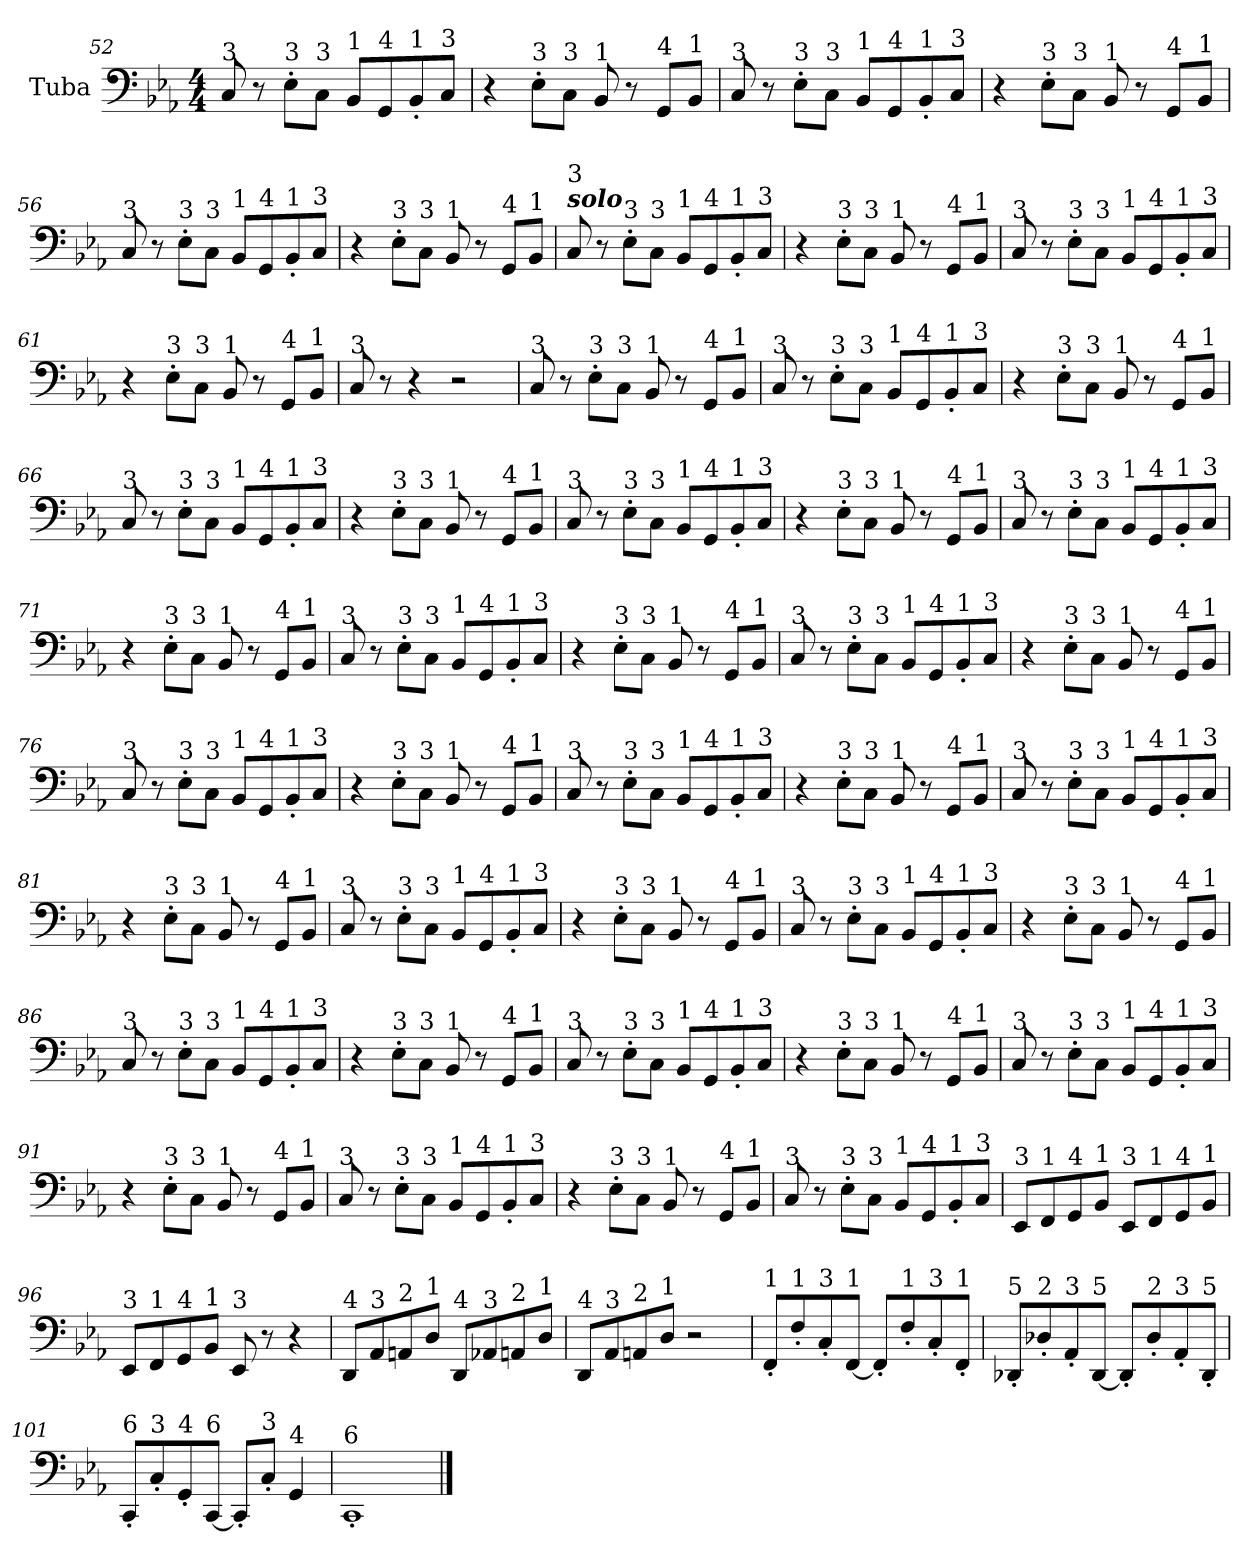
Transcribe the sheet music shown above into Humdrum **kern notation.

**kern
*part1
*staff1
*I"Tuba
*I'Tba
*clefF4
*k[b-e-a-]
*M4/4
=52
!LO:TX:a:t=3
8C/
8r
!LO:TX:a:t=3
8E-'\L
!LO:TX:a:t=3
8C\J
!LO:TX:a:t=1
8BB-/L
!LO:TX:a:t=4
8GG/
!LO:TX:a:t=1
8BB-'/
!LO:TX:a:t=3
8C/J
=53
4r
!LO:TX:a:t=3
8E-'\L
!LO:TX:a:t=3
8C\J
!LO:TX:a:t=1
8BB-/
8r
!LO:TX:a:t=4
8GG/L
!LO:TX:a:t=1
8BB-/J
=54
!LO:TX:a:t=3
8C/
8r
!LO:TX:a:t=3
8E-'\L
!LO:TX:a:t=3
8C\J
!LO:TX:a:t=1
8BB-/L
!LO:TX:a:t=4
8GG/
!LO:TX:a:t=1
8BB-'/
!LO:TX:a:t=3
8C/J
!!LO:LB:g=z
=55
4r
!LO:TX:a:t=3
8E-'\L
!LO:TX:a:t=3
8C\J
!LO:TX:a:t=1
8BB-/
8r
!LO:TX:a:t=4
8GG/L
!LO:TX:a:t=1
8BB-/J
=56
!LO:TX:a:t=3
8C/
8r
!LO:TX:a:t=3
8E-'\L
!LO:TX:a:t=3
8C\J
!LO:TX:a:t=1
8BB-/L
!LO:TX:a:t=4
8GG/
!LO:TX:a:t=1
8BB-'/
!LO:TX:a:t=3
8C/J
=57
4r
!LO:TX:a:t=3
8E-'\L
!LO:TX:a:t=3
8C\J
!LO:TX:a:t=1
8BB-/
8r
!LO:TX:a:t=4
8GG/L
!LO:TX:a:t=1
8BB-/J
=58
!LO:TX:a:Bi:t=solo
!LO:TX:a:t=3
8C/
8r
!LO:TX:a:t=3
8E-'\L
!LO:TX:a:t=3
8C\J
!LO:TX:a:t=1
8BB-/L
!LO:TX:a:t=4
8GG/
!LO:TX:a:t=1
8BB-'/
!LO:TX:a:t=3
8C/J
=59
4r
!LO:TX:a:t=3
8E-'\L
!LO:TX:a:t=3
8C\J
!LO:TX:a:t=1
8BB-/
8r
!LO:TX:a:t=4
8GG/L
!LO:TX:a:t=1
8BB-/J
!!LO:LB:g=z
=60
!LO:TX:a:t=3
8C/
8r
!LO:TX:a:t=3
8E-'\L
!LO:TX:a:t=3
8C\J
!LO:TX:a:t=1
8BB-/L
!LO:TX:a:t=4
8GG/
!LO:TX:a:t=1
8BB-'/
!LO:TX:a:t=3
8C/J
=61
4r
!LO:TX:a:t=3
8E-'\L
!LO:TX:a:t=3
8C\J
!LO:TX:a:t=1
8BB-/
8r
!LO:TX:a:t=4
8GG/L
!LO:TX:a:t=1
8BB-/J
=62
!LO:TX:a:t=3
8C/
8r
4r
2r
=63
!LO:TX:a:t=3
8C/
8r
!LO:TX:a:t=3
8E-'\L
!LO:TX:a:t=3
8C\J
!LO:TX:a:t=1
8BB-/
8r
!LO:TX:a:t=4
8GG/L
!LO:TX:a:t=1
8BB-/J
=64
!LO:TX:a:t=3
8C/
8r
!LO:TX:a:t=3
8E-'\L
!LO:TX:a:t=3
8C\J
!LO:TX:a:t=1
8BB-/L
!LO:TX:a:t=4
8GG/
!LO:TX:a:t=1
8BB-'/
!LO:TX:a:t=3
8C/J
!!LO:LB:g=z
=65
4r
!LO:TX:a:t=3
8E-'\L
!LO:TX:a:t=3
8C\J
!LO:TX:a:t=1
8BB-/
8r
!LO:TX:a:t=4
8GG/L
!LO:TX:a:t=1
8BB-/J
=66
!LO:TX:a:t=3
8C/
8r
!LO:TX:a:t=3
8E-'\L
!LO:TX:a:t=3
8C\J
!LO:TX:a:t=1
8BB-/L
!LO:TX:a:t=4
8GG/
!LO:TX:a:t=1
8BB-'/
!LO:TX:a:t=3
8C/J
=67
4r
!LO:TX:a:t=3
8E-'\L
!LO:TX:a:t=3
8C\J
!LO:TX:a:t=1
8BB-/
8r
!LO:TX:a:t=4
8GG/L
!LO:TX:a:t=1
8BB-/J
=68
!LO:TX:a:t=3
8C/
8r
!LO:TX:a:t=3
8E-'\L
!LO:TX:a:t=3
8C\J
!LO:TX:a:t=1
8BB-/L
!LO:TX:a:t=4
8GG/
!LO:TX:a:t=1
8BB-'/
!LO:TX:a:t=3
8C/J
=69
4r
!LO:TX:a:t=3
8E-'\L
!LO:TX:a:t=3
8C\J
!LO:TX:a:t=1
8BB-/
8r
!LO:TX:a:t=4
8GG/L
!LO:TX:a:t=1
8BB-/J
!!LO:LB:g=z
=70
!LO:TX:a:t=3
8C/
8r
!LO:TX:a:t=3
8E-'\L
!LO:TX:a:t=3
8C\J
!LO:TX:a:t=1
8BB-/L
!LO:TX:a:t=4
8GG/
!LO:TX:a:t=1
8BB-'/
!LO:TX:a:t=3
8C/J
=71
4r
!LO:TX:a:t=3
8E-'\L
!LO:TX:a:t=3
8C\J
!LO:TX:a:t=1
8BB-/
8r
!LO:TX:a:t=4
8GG/L
!LO:TX:a:t=1
8BB-/J
=72
!LO:TX:a:t=3
8C/
8r
!LO:TX:a:t=3
8E-'\L
!LO:TX:a:t=3
8C\J
!LO:TX:a:t=1
8BB-/L
!LO:TX:a:t=4
8GG/
!LO:TX:a:t=1
8BB-'/
!LO:TX:a:t=3
8C/J
=73
4r
!LO:TX:a:t=3
8E-'\L
!LO:TX:a:t=3
8C\J
!LO:TX:a:t=1
8BB-/
8r
!LO:TX:a:t=4
8GG/L
!LO:TX:a:t=1
8BB-/J
=74
!LO:TX:a:t=3
8C/
8r
!LO:TX:a:t=3
8E-'\L
!LO:TX:a:t=3
8C\J
!LO:TX:a:t=1
8BB-/L
!LO:TX:a:t=4
8GG/
!LO:TX:a:t=1
8BB-'/
!LO:TX:a:t=3
8C/J
!!LO:LB:g=z
=75
4r
!LO:TX:a:t=3
8E-'\L
!LO:TX:a:t=3
8C\J
!LO:TX:a:t=1
8BB-/
8r
!LO:TX:a:t=4
8GG/L
!LO:TX:a:t=1
8BB-/J
=76
!LO:TX:a:t=3
8C/
8r
!LO:TX:a:t=3
8E-'\L
!LO:TX:a:t=3
8C\J
!LO:TX:a:t=1
8BB-/L
!LO:TX:a:t=4
8GG/
!LO:TX:a:t=1
8BB-'/
!LO:TX:a:t=3
8C/J
=77
4r
!LO:TX:a:t=3
8E-'\L
!LO:TX:a:t=3
8C\J
!LO:TX:a:t=1
8BB-/
8r
!LO:TX:a:t=4
8GG/L
!LO:TX:a:t=1
8BB-/J
=78
!LO:TX:a:t=3
8C/
8r
!LO:TX:a:t=3
8E-'\L
!LO:TX:a:t=3
8C\J
!LO:TX:a:t=1
8BB-/L
!LO:TX:a:t=4
8GG/
!LO:TX:a:t=1
8BB-'/
!LO:TX:a:t=3
8C/J
=79
4r
!LO:TX:a:t=3
8E-'\L
!LO:TX:a:t=3
8C\J
!LO:TX:a:t=1
8BB-/
8r
!LO:TX:a:t=4
8GG/L
!LO:TX:a:t=1
8BB-/J
!!LO:LB:g=z
=80
!LO:TX:a:t=3
8C/
8r
!LO:TX:a:t=3
8E-'\L
!LO:TX:a:t=3
8C\J
!LO:TX:a:t=1
8BB-/L
!LO:TX:a:t=4
8GG/
!LO:TX:a:t=1
8BB-'/
!LO:TX:a:t=3
8C/J
=81
4r
!LO:TX:a:t=3
8E-'\L
!LO:TX:a:t=3
8C\J
!LO:TX:a:t=1
8BB-/
8r
!LO:TX:a:t=4
8GG/L
!LO:TX:a:t=1
8BB-/J
=82
!LO:TX:a:t=3
8C/
8r
!LO:TX:a:t=3
8E-'\L
!LO:TX:a:t=3
8C\J
!LO:TX:a:t=1
8BB-/L
!LO:TX:a:t=4
8GG/
!LO:TX:a:t=1
8BB-'/
!LO:TX:a:t=3
8C/J
=83
4r
!LO:TX:a:t=3
8E-'\L
!LO:TX:a:t=3
8C\J
!LO:TX:a:t=1
8BB-/
8r
!LO:TX:a:t=4
8GG/L
!LO:TX:a:t=1
8BB-/J
=84
!LO:TX:a:t=3
8C/
8r
!LO:TX:a:t=3
8E-'\L
!LO:TX:a:t=3
8C\J
!LO:TX:a:t=1
8BB-/L
!LO:TX:a:t=4
8GG/
!LO:TX:a:t=1
8BB-'/
!LO:TX:a:t=3
8C/J
!!LO:LB:g=z
=85
4r
!LO:TX:a:t=3
8E-'\L
!LO:TX:a:t=3
8C\J
!LO:TX:a:t=1
8BB-/
8r
!LO:TX:a:t=4
8GG/L
!LO:TX:a:t=1
8BB-/J
=86
!LO:TX:a:t=3
8C/
8r
!LO:TX:a:t=3
8E-'\L
!LO:TX:a:t=3
8C\J
!LO:TX:a:t=1
8BB-/L
!LO:TX:a:t=4
8GG/
!LO:TX:a:t=1
8BB-'/
!LO:TX:a:t=3
8C/J
=87
4r
!LO:TX:a:t=3
8E-'\L
!LO:TX:a:t=3
8C\J
!LO:TX:a:t=1
8BB-/
8r
!LO:TX:a:t=4
8GG/L
!LO:TX:a:t=1
8BB-/J
=88
!LO:TX:a:t=3
8C/
8r
!LO:TX:a:t=3
8E-'\L
!LO:TX:a:t=3
8C\J
!LO:TX:a:t=1
8BB-/L
!LO:TX:a:t=4
8GG/
!LO:TX:a:t=1
8BB-'/
!LO:TX:a:t=3
8C/J
=89
4r
!LO:TX:a:t=3
8E-'\L
!LO:TX:a:t=3
8C\J
!LO:TX:a:t=1
8BB-/
8r
!LO:TX:a:t=4
8GG/L
!LO:TX:a:t=1
8BB-/J
!!LO:LB:g=z
=90
!LO:TX:a:t=3
8C/
8r
!LO:TX:a:t=3
8E-'\L
!LO:TX:a:t=3
8C\J
!LO:TX:a:t=1
8BB-/L
!LO:TX:a:t=4
8GG/
!LO:TX:a:t=1
8BB-'/
!LO:TX:a:t=3
8C/J
=91
4r
!LO:TX:a:t=3
8E-'\L
!LO:TX:a:t=3
8C\J
!LO:TX:a:t=1
8BB-/
8r
!LO:TX:a:t=4
8GG/L
!LO:TX:a:t=1
8BB-/J
=92
!LO:TX:a:t=3
8C/
8r
!LO:TX:a:t=3
8E-'\L
!LO:TX:a:t=3
8C\J
!LO:TX:a:t=1
8BB-/L
!LO:TX:a:t=4
8GG/
!LO:TX:a:t=1
8BB-'/
!LO:TX:a:t=3
8C/J
=93
4r
!LO:TX:a:t=3
8E-'\L
!LO:TX:a:t=3
8C\J
!LO:TX:a:t=1
8BB-/
8r
!LO:TX:a:t=4
8GG/L
!LO:TX:a:t=1
8BB-/J
=94
!LO:TX:a:t=3
8C/
8r
!LO:TX:a:t=3
8E-'\L
!LO:TX:a:t=3
8C\J
!LO:TX:a:t=1
8BB-/L
!LO:TX:a:t=4
8GG/
!LO:TX:a:t=1
8BB-'/
!LO:TX:a:t=3
8C/J
!!LO:LB:g=z
=95
!LO:TX:a:t=3
8EE-/L
!LO:TX:a:t=1
8FF/
!LO:TX:a:t=4
8GG/
!LO:TX:a:t=1
8BB-/J
!LO:TX:a:t=3
8EE-/L
!LO:TX:a:t=1
8FF/
!LO:TX:a:t=4
8GG/
!LO:TX:a:t=1
8BB-/J
=96
!LO:TX:a:t=3
8EE-/L
!LO:TX:a:t=1
8FF/
!LO:TX:a:t=4
8GG/
!LO:TX:a:t=1
8BB-/J
!LO:TX:a:t=3
8EE-/
8r
4r
=97
!LO:TX:a:t=4
8DD/L
!LO:TX:a:t=3
8AA-/
!LO:TX:a:t=2
8AAn/
!LO:TX:a:t=1
8D/J
!LO:TX:a:t=4
8DD/L
!LO:TX:a:t=3
8AA-X/
!LO:TX:a:t=2
8AAn/
!LO:TX:a:t=1
8D/J
=98
!LO:TX:a:t=4
8DD/L
!LO:TX:a:t=3
8AA-/
!LO:TX:a:t=2
8AAn/
!LO:TX:a:t=1
8D/J
2r
=99
!LO:TX:a:t=1
8FF'/L
!LO:TX:a:t=1
8F'/
!LO:TX:a:t=3
8C'/
!LO:TX:a:t=1
[8FF/J
8FF'/L]
!LO:TX:a:t=1
8F'/
!LO:TX:a:t=3
8C'/
!LO:TX:a:t=1
8FF'/J
!!LO:LB:g=z
=100
!LO:TX:a:t=5
8DD-X'/L
!LO:TX:a:t=2
8D-X'/
!LO:TX:a:t=3
8AA-'/
!LO:TX:a:t=5
[8DD-/J
8DD-'/L]
!LO:TX:a:t=2
8D-'/
!LO:TX:a:t=3
8AA-'/
!LO:TX:a:t=5
8DD-'/J
=101
!LO:TX:a:t=6
8CC'/L
!LO:TX:a:t=3
8C'/
!LO:TX:a:t=4
8GG'/
!LO:TX:a:t=6
[8CC/J
8CC'/L]
!LO:TX:a:t=3
8C'/J
!LO:TX:a:t=4
4GG/
=102
!LO:TX:a:t=6
1CC'
==
*-
